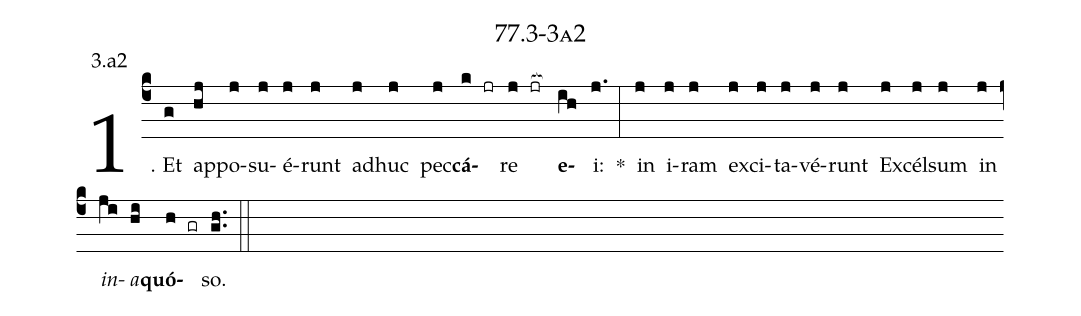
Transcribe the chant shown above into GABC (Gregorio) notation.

name: 77.3-3a2;
annotation: 3.a2;
%%
(c4)1. Et(g) ap(hj)po(j)su(j)é(j)runt(j) ad(j)huc(j) pec(j)<b>cá</b>(k jr)re(j jr[ocb:1{]) <b>e</b>(ih[ocb:0}])i:(j.) *(:) in(j) i(j)ram(j) ex(j)ci(j)ta(j)vé(j)runt(j) Ex(j)cél(j)sum(j) in(j) <i>in</i>(ji)<i>a</i>(hi)<b>quó</b>(h gr)so.(gh..) (::)


%E(j) u(j) o(ji) u(hi) a(h) e.(gh..) (::)
